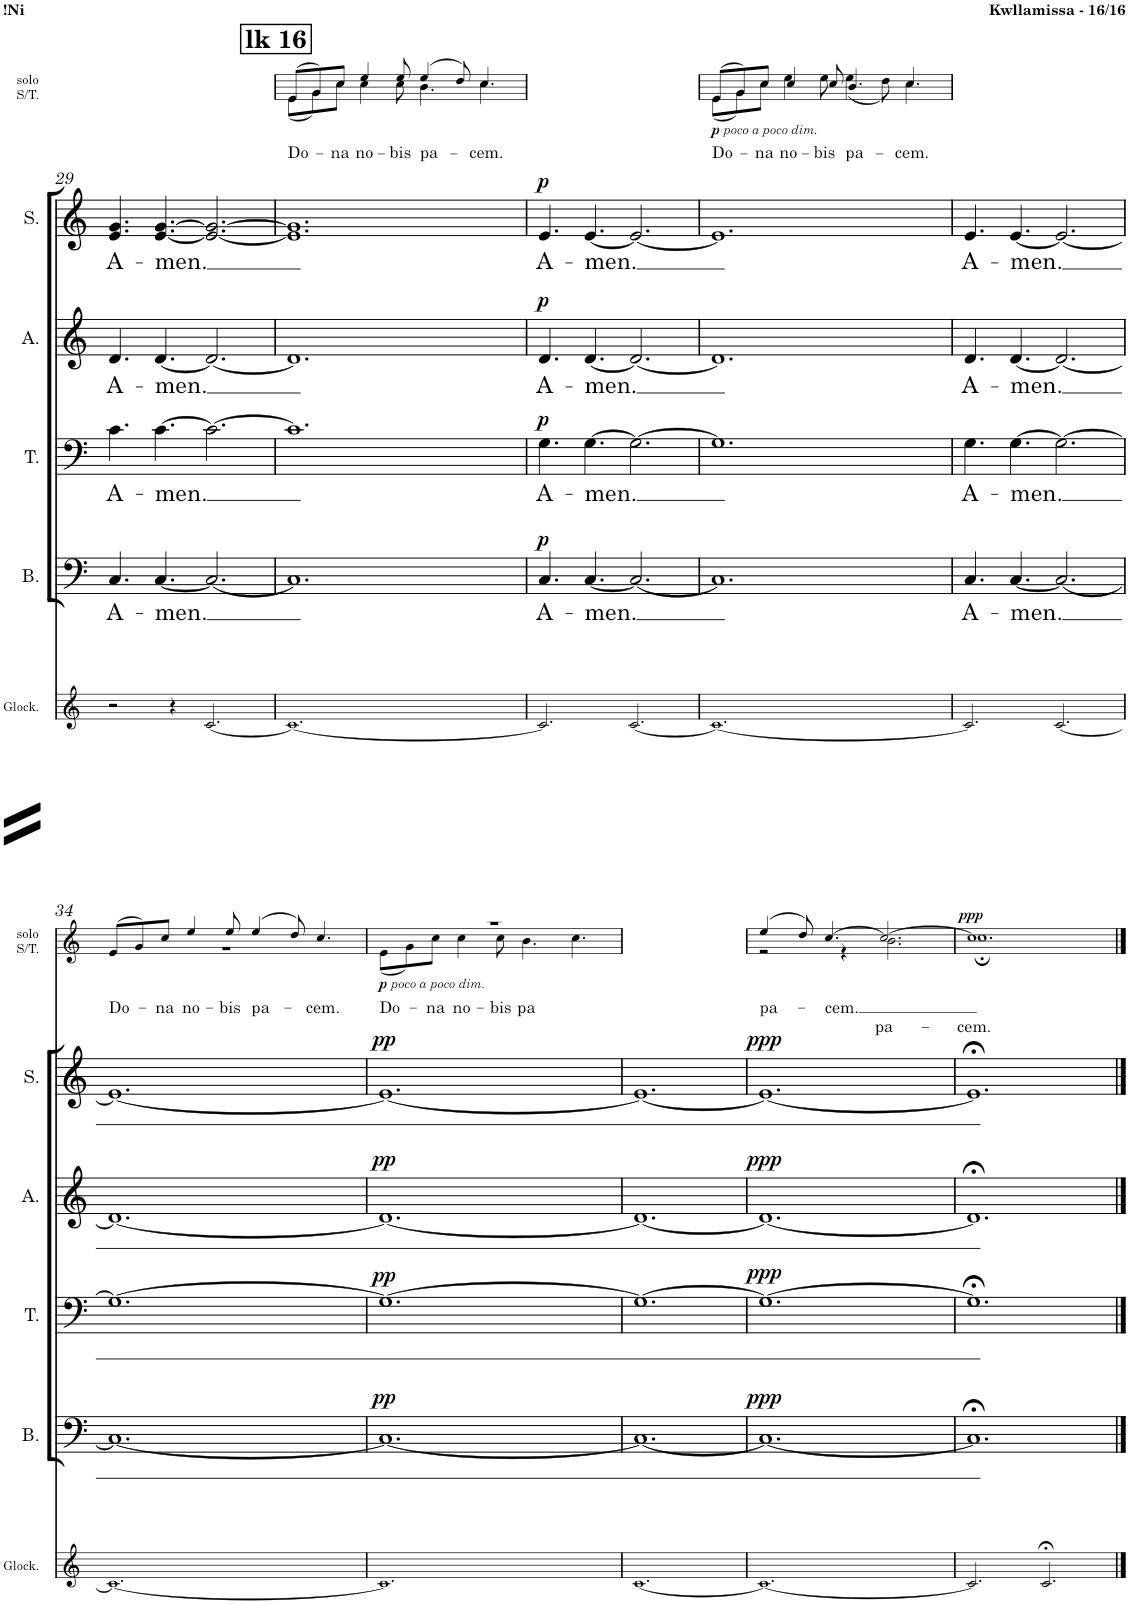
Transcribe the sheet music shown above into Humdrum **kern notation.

**kern	**kern	**text	**dynam	**kern	**text	**dynam	**kern	**text	**dynam	**kern	**text	**dynam	**kern	**text	**text	**dynam
*part6	*part5	*part5	*part5	*part4	*part4	*part4	*part3	*part3	*part3	*part2	*part2	*part2	*part1	*part1	*part1	*part1
*staff6	*staff5	*staff5	*staff5	*staff4	*staff4	*staff4	*staff3	*staff3	*staff3	*staff2	*staff2	*staff2	*staff1	*staff1	*staff1	*staff1
*I"Glockenspiel	*I"Bass	*	*	*I"Tenor	*	*	*I"Alto	*	*	*I"Soprano	*	*	*I"solo S/T	*	*	*
*I'Glock.	*I'B.	*	*	*I'T.	*	*	*I'A.	*	*	*I'S.	*	*	*I'solo S/T.	*	*	*
!!LO:PB:g=z
*clefG2	*clefF4	*	*	*clefF4	*	*	*clefG2	*	*	*clefG2	*	*	*clefG2	*	*	*
*Trd-14c-24	*	*	*	*	*	*	*	*	*	*	*	*	*	*	*	*
*k[]	*k[]	*	*	*k[]	*	*	*k[]	*	*	*k[]	*	*	*k[]	*	*	*
*M12/8	*M12/8	*	*	*M12/8	*	*	*M12/8	*	*	*M12/8	*	*	*M12/8	*	*	*
=29	=29	=29	=29	=29	=29	=29	=29	=29	=29	=29	=29	=29	=29	=29	=29	=29
!	!	!LO:LY:b	!	!	!LO:LY:b	!	!	!LO:LY:b	!	!	!LO:LY:b	!	!	!	!	!
2r	4.C/	A-	.	4.c\	A-	.	4.d/	A-	.	4.e/ 4.g/	A-	.	1.r	.	.	.
!	!	!LO:LY:b	!	!	!LO:LY:b	!	!	!LO:LY:b	!	!	!LO:LY:b	!	!	!	!	!
.	[4.C/	-men.	.	[4.c\	-men.	.	[4.d/	-men.	.	[4.e/ [4.g/	-men.	.	.	.	.	.
4r	.	.	.	.	.	.	.	.	.	.	.	.	.	.	.	.
[2.c/	2.C/_	.	.	2.c\_	.	.	2.d/_	.	.	2.e/_ 2.g/_	.	.	.	.	.	.
!!LO:REH:place=s1:a:B:cj:fs=14:t=lk 16
=30	=30	=30	=30	=30	=30	=30	=30	=30	=30	=30	=30	=30	=30	=30	=30	=30
!	!	!	!	!	!	!	!	!	!	!	!	!	!	!LO:LY:b	!	!
*	*	*	*	*	*	*	*	*	*	*	*	*	*^	*	*	*
1.c_	1.C]	.	.	1.c]	.	.	1.d]	.	.	1.e] 1.g]	.	.	(8e/L	(8e\L	Do-	.	.
.	.	.	.	.	.	.	.	.	.	.	.	.	8g/)	8g\)	.	.	.
!	!	!	!	!	!	!	!	!	!	!	!	!	!	!	!LO:LY:b	!	!
.	.	.	.	.	.	.	.	.	.	.	.	.	8cc/J	8cc\J	-na	.	.
!	!	!	!	!	!	!	!	!	!	!	!	!	!	!	!LO:LY:b	!	!
.	.	.	.	.	.	.	.	.	.	.	.	.	4ee/	4cc\	no-	.	.
!	!	!	!	!	!	!	!	!	!	!	!	!	!	!	!LO:LY:b	!	!
.	.	.	.	.	.	.	.	.	.	.	.	.	8ee/	8cc\	-bis	.	.
!	!	!	!	!	!	!	!	!	!	!	!	!	!	!	!LO:LY:b	!	!
.	.	.	.	.	.	.	.	.	.	.	.	.	(4ee/	4.b\	pa-	.	.
.	.	.	.	.	.	.	.	.	.	.	.	.	8dd/)	.	.	.	.
!	!	!	!	!	!	!	!	!	!	!	!	!	!	!	!LO:LY:b	!	!
.	.	.	.	.	.	.	.	.	.	.	.	.	4.cc/	4.cc\	-cem.	.	.
=31	=31	=31	=31	=31	=31	=31	=31	=31	=31	=31	=31	=31	=31	=31	=31	=31	=31
!	!	!LO:LY:b	!LO:DY:a	!	!LO:LY:b	!LO:DY:a	!	!LO:LY:b	!LO:DY:a	!	!LO:LY:b	!LO:DY:a	!	!	!	!	!
2.c/]	4.C/	A-	p	4.G\	A-	p	4.d/	A-	p	4.e/	A-	p	1.r	1.r	.	.	.
!	!	!LO:LY:b	!	!	!LO:LY:b	!	!	!LO:LY:b	!	!	!LO:LY:b	!	!	!	!	!	!
.	[4.C/	-men.	.	[4.G\	-men.	.	[4.d/	-men.	.	[4.e/	-men.	.	.	.	.	.	.
[2.c/	2.C/_	.	.	2.G\_	.	.	2.d/_	.	.	2.e/_	.	.	.	.	.	.	.
=32	=32	=32	=32	=32	=32	=32	=32	=32	=32	=32	=32	=32	=32	=32	=32	=32	=32
!	!	!	!	!	!	!	!	!	!	!	!	!	!LO:TX:b:i:t=poco a poco dim.	!	!	!	!
!	!	!	!	!	!	!	!	!	!	!	!	!	!	!	!LO:LY:b	!	!LO:DY:b
1.c_	1.C]	.	.	1.G]	.	.	1.d]	.	.	1.e]	.	.	(8e/L	(8e\L	Do-	.	p
.	.	.	.	.	.	.	.	.	.	.	.	.	8g/)	8g\)	.	.	.
!	!	!	!	!	!	!	!	!	!	!	!	!	!	!	!LO:LY:b	!	!
.	.	.	.	.	.	.	.	.	.	.	.	.	8cc/J	8cc\J	-na	.	.
!	!	!	!	!	!	!	!	!	!	!	!	!	!	!	!LO:LY:b	!	!
.	.	.	.	.	.	.	.	.	.	.	.	.	4cc/	4ee\	no-	.	.
!	!	!	!	!	!	!	!	!	!	!	!	!	!	!	!LO:LY:b	!	!
.	.	.	.	.	.	.	.	.	.	.	.	.	8cc/	8ee\	-bis	.	.
!	!	!	!	!	!	!	!	!	!	!	!	!	!	!	!LO:LY:b	!	!
.	.	.	.	.	.	.	.	.	.	.	.	.	4.b/	(4ee\	pa-	.	.
.	.	.	.	.	.	.	.	.	.	.	.	.	.	8dd\)	.	.	.
!	!	!	!	!	!	!	!	!	!	!	!	!	!	!	!LO:LY:b	!	!
.	.	.	.	.	.	.	.	.	.	.	.	.	4.cc/	4.cc\	-cem.	.	.
=33	=33	=33	=33	=33	=33	=33	=33	=33	=33	=33	=33	=33	=33	=33	=33	=33	=33
!	!	!LO:LY:b	!	!	!LO:LY:b	!	!	!LO:LY:b	!	!	!LO:LY:b	!	!	!	!	!	!
*	*	*	*	*	*	*	*	*	*	*	*	*	*v	*v	*	*	*
2.c/]	4.C/	A-	.	4.G\	A-	.	4.d/	A-	.	4.e/	A-	.	1.r	.	.	.
!	!	!LO:LY:b	!	!	!LO:LY:b	!	!	!LO:LY:b	!	!	!LO:LY:b	!	!	!	!	!
.	[4.C/	-men.	.	[4.G\	-men.	.	[4.d/	-men.	.	[4.e/	-men.	.	.	.	.	.
[2.c/	2.C/_	.	.	2.G\_	.	.	2.d/_	.	.	2.e/_	.	.	.	.	.	.
!!LO:LB:g=z
=34	=34	=34	=34	=34	=34	=34	=34	=34	=34	=34	=34	=34	=34	=34	=34	=34
!	!	!	!	!	!	!	!	!	!	!	!	!	!	!LO:LY:b	!	!
*	*	*	*	*	*	*	*	*	*	*	*	*	*^	*	*	*
1.c_	1.C_	.	.	1.G_	.	.	1.d_	.	.	1.e_	.	.	(8e/L	1.r	Do-	.	.
.	.	.	.	.	.	.	.	.	.	.	.	.	8g/)	.	.	.	.
!	!	!	!	!	!	!	!	!	!	!	!	!	!	!	!LO:LY:b	!	!
.	.	.	.	.	.	.	.	.	.	.	.	.	8cc/J	.	-na	.	.
!	!	!	!	!	!	!	!	!	!	!	!	!	!	!	!LO:LY:b	!	!
.	.	.	.	.	.	.	.	.	.	.	.	.	4ee/	.	no-	.	.
!	!	!	!	!	!	!	!	!	!	!	!	!	!	!	!LO:LY:b	!	!
.	.	.	.	.	.	.	.	.	.	.	.	.	8ee/	.	-bis	.	.
!	!	!	!	!	!	!	!	!	!	!	!	!	!	!	!LO:LY:b	!	!
.	.	.	.	.	.	.	.	.	.	.	.	.	(4ee/	.	pa-	.	.
.	.	.	.	.	.	.	.	.	.	.	.	.	8dd/)	.	.	.	.
!	!	!	!	!	!	!	!	!	!	!	!	!	!	!	!LO:LY:b	!	!
.	.	.	.	.	.	.	.	.	.	.	.	.	4.cc/	.	-cem.	.	.
=35	=35	=35	=35	=35	=35	=35	=35	=35	=35	=35	=35	=35	=35	=35	=35	=35	=35
!	!	!	!	!	!	!	!	!	!	!	!	!	!LO:TX:b:i:t=poco a poco dim.	!	!	!	!
!	!	!	!LO:DY:a	!	!	!LO:DY:a	!	!	!LO:DY:a	!	!	!LO:DY:a	!	!	!LO:LY:b	!	!LO:DY:b
1.c]	1.C_	.	pp	1.G_	.	pp	1.d_	.	pp	1.e_	.	pp	1.r	(8e\L	Do-	.	p
.	.	.	.	.	.	.	.	.	.	.	.	.	.	8g\)	.	.	.
!	!	!	!	!	!	!	!	!	!	!	!	!	!	!	!LO:LY:b	!	!
.	.	.	.	.	.	.	.	.	.	.	.	.	.	8cc\J	-na	.	.
!	!	!	!	!	!	!	!	!	!	!	!	!	!	!	!LO:LY:b	!	!
.	.	.	.	.	.	.	.	.	.	.	.	.	.	4cc\	no-	.	.
!	!	!	!	!	!	!	!	!	!	!	!	!	!	!	!LO:LY:b	!	!
.	.	.	.	.	.	.	.	.	.	.	.	.	.	8cc\	-bis	.	.
!	!	!	!	!	!	!	!	!	!	!	!	!	!	!	!LO:LY:b	!	!
.	.	.	.	.	.	.	.	.	.	.	.	.	.	4.b\	pa	.	.
.	.	.	.	.	.	.	.	.	.	.	.	.	.	4.cc\	.	.	.
*	*	*	*	*	*	*	*	*	*	*	*	*	*v	*v	*	*	*
=36	=36	=36	=36	=36	=36	=36	=36	=36	=36	=36	=36	=36	=36	=36	=36	=36
[1.c	1.C_	.	.	1.G_	.	.	1.d_	.	.	1.e_	.	.	1.r	.	.	.
=37	=37	=37	=37	=37	=37	=37	=37	=37	=37	=37	=37	=37	=37	=37	=37	=37
!	!	!	!LO:DY:a	!	!	!LO:DY:a	!	!	!LO:DY:a	!	!	!LO:DY:a	!	!LO:LY:b	!	!
*	*	*	*	*	*	*	*	*	*	*	*	*	*^	*	*	*
1.c_	1.C_	.	ppp	1.G_	.	ppp	1.d_	.	ppp	1.e_	.	ppp	(4ee/	2r	pa-	.	.
.	.	.	.	.	.	.	.	.	.	.	.	.	8dd/)	.	.	.	.
!	!	!	!	!	!	!	!	!	!	!	!	!	!	!	!LO:LY:b	!	!
.	.	.	.	.	.	.	.	.	.	.	.	.	[4.cc/	.	-cem.	.	.
.	.	.	.	.	.	.	.	.	.	.	.	.	.	4r	.	.	.
!	!	!	!	!	!	!	!	!	!	!	!	!	!	!	!	!LO:LY:b	!
.	.	.	.	.	.	.	.	.	.	.	.	.	2.cc/_	2.b\	.	pa-	.
=38	=38	=38	=38	=38	=38	=38	=38	=38	=38	=38	=38	=38	=38	=38	=38	=38	=38
!	!	!	!	!	!	!	!	!	!	!	!	!	!	!	!	!LO:LY:b	!LO:DY:a
2.c/]	1.C;<]	.	.	1.G;<]	.	.	1.d;<]	.	.	1.e;<]	.	.	1.cc]	1.cc;	.	-cem.	ppp
2.c;</	.	.	.	.	.	.	.	.	.	.	.	.	.	.	.	.	.
*	*	*	*	*	*	*	*	*	*	*	*	*	*v	*v	*	*	*
==	==	==	==	==	==	==	==	==	==	==	==	==	==	==	==	==
*-	*-	*-	*-	*-	*-	*-	*-	*-	*-	*-	*-	*-	*-	*-	*-	*-
